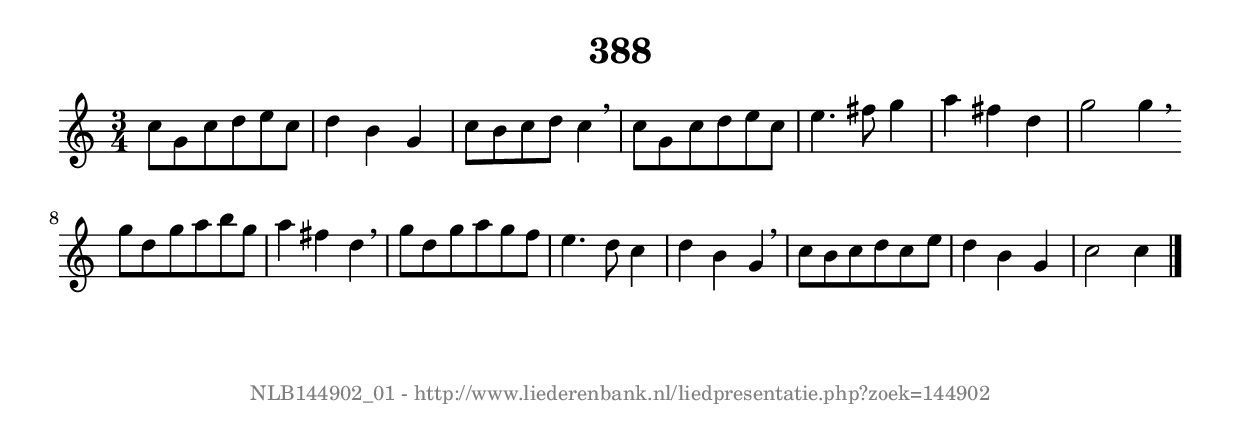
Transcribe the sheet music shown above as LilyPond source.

%
% produced by wce2krn 1.64 (7 June 2014)
%
\version"2.16"
#(append! paper-alist '(("long" . (cons (* 210 mm) (* 2000 mm)))))
#(set-default-paper-size "long")
sb = {\breathe}
mBreak = {\breathe }
bBreak = {\breathe }
x = {\once\override NoteHead #'style = #'cross }
gl=\glissando
itime={\override Staff.TimeSignature #'stencil = ##f }
ficta = {\once\set suggestAccidentals = ##t}
fine = {\once\override Score.RehearsalMark #'self-alignment-X = #1 \mark \markup {\italic{Fine}}}
dc = {\once\override Score.RehearsalMark #'self-alignment-X = #1 \mark \markup {\italic{D.C.}}}
dcf = {\once\override Score.RehearsalMark #'self-alignment-X = #1 \mark \markup {\italic{D.C. al Fine}}}
dcc = {\once\override Score.RehearsalMark #'self-alignment-X = #1 \mark \markup {\italic{D.C. al Coda}}}
ds = {\once\override Score.RehearsalMark #'self-alignment-X = #1 \mark \markup {\italic{D.S.}}}
dsf = {\once\override Score.RehearsalMark #'self-alignment-X = #1 \mark \markup {\italic{D.S. al Fine}}}
dsc = {\once\override Score.RehearsalMark #'self-alignment-X = #1 \mark \markup {\italic{D.S. al Coda}}}
pv = {\set Score.repeatCommands = #'((volta "1"))}
sv = {\set Score.repeatCommands = #'((volta "2"))}
tv = {\set Score.repeatCommands = #'((volta "3"))}
qv = {\set Score.repeatCommands = #'((volta "4"))}
xv = {\set Score.repeatCommands = #'((volta #f))}
\header{ tagline = ""
title = "388"
}
\score {{
\key c \major
\relative g'
{
\set melismaBusyProperties = #'()
\time 3/4
\tempo 4=120
\override Score.MetronomeMark #'transparent = ##t
\override Score.RehearsalMark #'break-visibility = #(vector #t #t #f)
c8 g c d e c d4 b g c8 b c d c4 \sb c8 g c d e c e4. fis8 g4 a fis d g2 g4 \bar ":|:" \bBreak
g8 d g a b g a4 fis d \sb g8 d g a g f e4. d8 c4 d b g \sb c8 b c d c e d4 b g c2 c4 \bar "|."
 }}
 \midi { }
 \layout {
            indent = 0.0\cm
}
}
\markup { \vspace #0 } \markup { \with-color #grey \fill-line { \center-column { \smaller "NLB144902_01 - http://www.liederenbank.nl/liedpresentatie.php?zoek=144902" } } }
